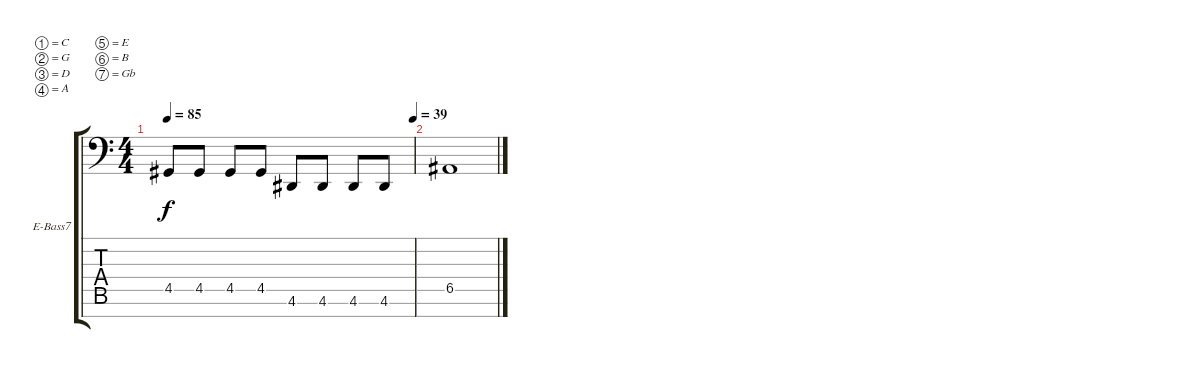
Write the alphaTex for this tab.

\defaultSystemsLayout 4
\bracketExtendMode groupsimilarinstruments
\firstSystemTrackNameOrientation horizontal
\otherSystemsTrackNameOrientation horizontal
\track ("Electric Bass" "E-Bass7") {instrument electricbassfinger}
\staff {score tabs}
\tuning (C3 G2 D2 A1 E1 B0 Gb0)
\ts (4 4)
\tempo 85
\tempo (39 1)
\clef f4
\scale
0.333333
\ks c
4.5.8{dy f} 4.5.8 4.5.8 4.5.8 4.6.8 4.6.8 4.6.8 4.6.8 |
6.5.1 |
\scale
0.333333
